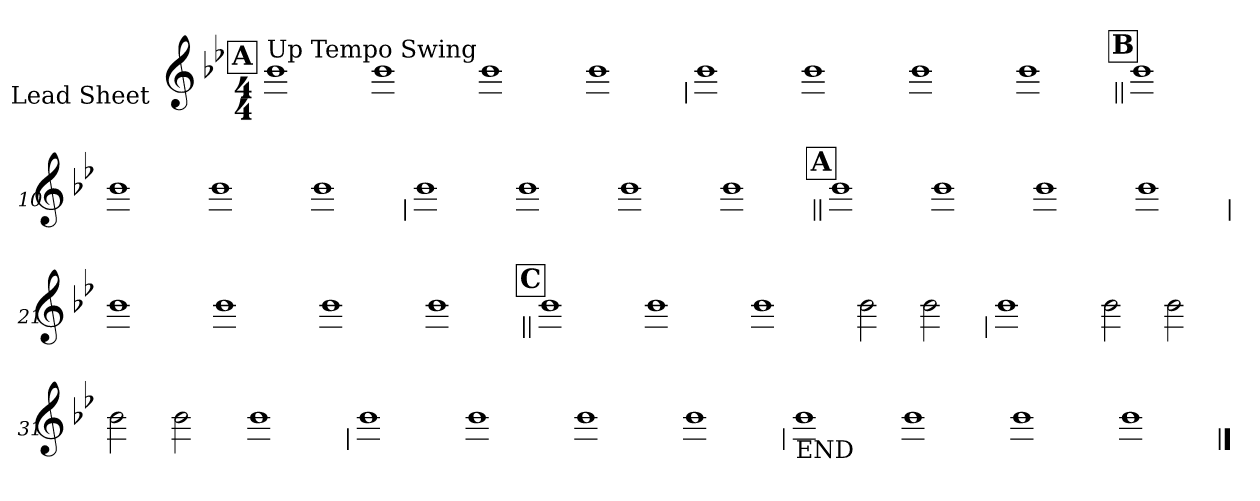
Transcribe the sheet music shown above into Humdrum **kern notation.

**kern
*part1
*staff1
*I"Lead Sheet
*stria0
*clefG2
*k[b-e-]
*B-:
*M4/4
!!LO:REH:place=s1:a:t=A
=1||
!LO:TX:a:t=Up Tempo Swing
1b-
=2-
1b-
=3-
1b-
=4-
1b-
!!LO:LB:g=z
=5
1b-
=6-
1b-
=7-
1b-
=8-
1b-
!!LO:LB:g=z
!!LO:REH:place=s1:a:t=B
=9||
1b-
=10-
1b-
=11-
1b-
=12-
1b-
!!LO:LB:g=z
=13
1b-
=14-
1b-
=15-
1b-
=16-
1b-
!!LO:LB:g=z
!!LO:REH:place=s1:a:t=A
=17||
1b-
=18-
1b-
=19-
1b-
=20-
1b-
!!LO:LB:g=z
=21
1b-
=22-
1b-
=23-
1b-
=24-
1b-
!!LO:LB:g=z
!!LO:REH:place=s1:a:t=C
=25||
1b-
=26-
1b-
=27-
1b-
=28-
2b-
2b-
!!LO:LB:g=z
=29
1b-
=30-
2b-
2b-
=31-
2b-
2b-
=32-
1b-
!!LO:LB:g=z
=33
1b-
=34-
1b-
=35-
1b-
=36-
1b-
!!LO:LB:g=z
=37
!LO:TX:b:t=END
1b-
=38-
1b-
=39-
1b-
=40-
1b-
==
*-
